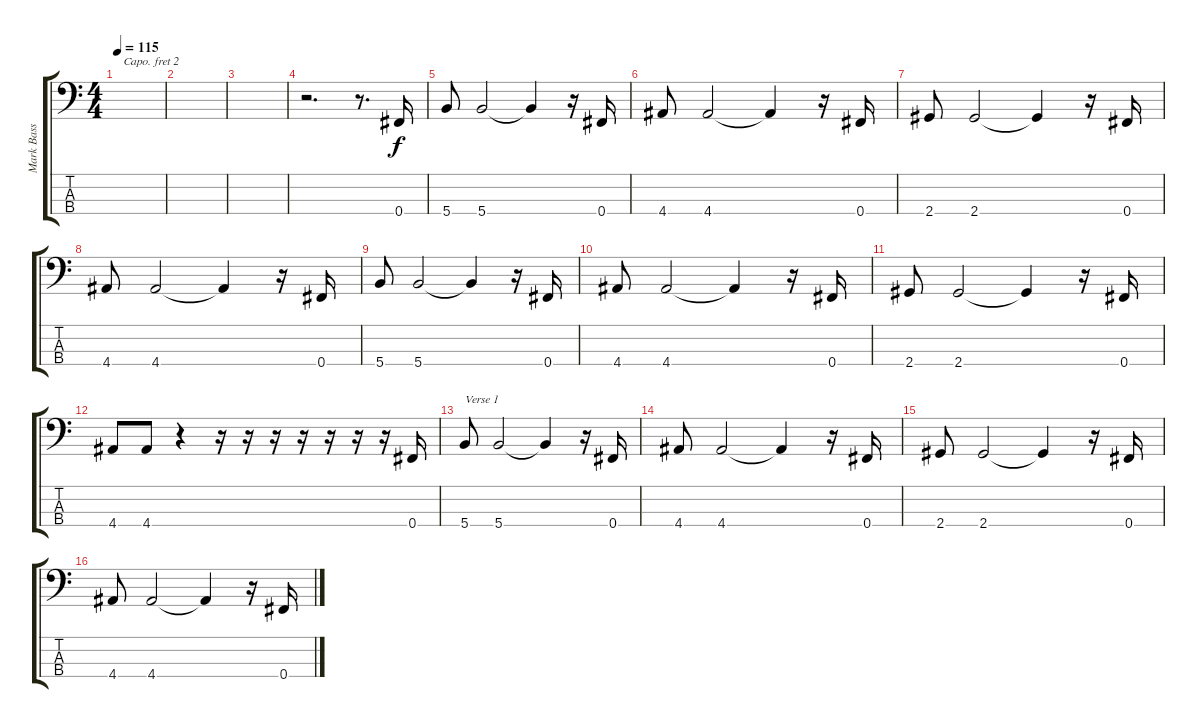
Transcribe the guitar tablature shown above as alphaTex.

\track ("Mark Bass" "Mark Bass") {instrument electricbasspick}
\staff {score tabs}
\capo 2
\tuning (G2 D2 A1 E1) {hide}
\ts (4 4)
\tempo 115
\clef f4
\ks c
|
|
|
r.2{d} r.8{d} 0.4.16 |
5.4.8 5.4.2 5.4{t}.4 r.16 0.4.16 |
4.4.8 4.4.2 4.4{t}.4 r.16 0.4.16 |
2.4.8 2.4.2 2.4{t}.4 r.16 0.4.16 |
4.4.8 4.4.2 4.4{t}.4 r.16 0.4.16 |
5.4.8 5.4.2 5.4{t}.4 r.16 0.4.16 |
4.4.8 4.4.2 4.4{t}.4 r.16 0.4.16 |
2.4.8 2.4.2 2.4{t}.4 r.16 0.4.16 |
4.4.8 4.4.8 r.4 r.16 r.16 r.16 r.16 r.16 r.16 r.16 0.4.16 |
5.4.8{txt "Verse 1"} 5.4.2 5.4{t}.4 r.16 0.4.16 |
4.4.8 4.4.2 4.4{t}.4 r.16 0.4.16 |
2.4.8 2.4.2 2.4{t}.4 r.16 0.4.16 |
4.4.8 4.4.2 4.4{t}.4 r.16 0.4.16
